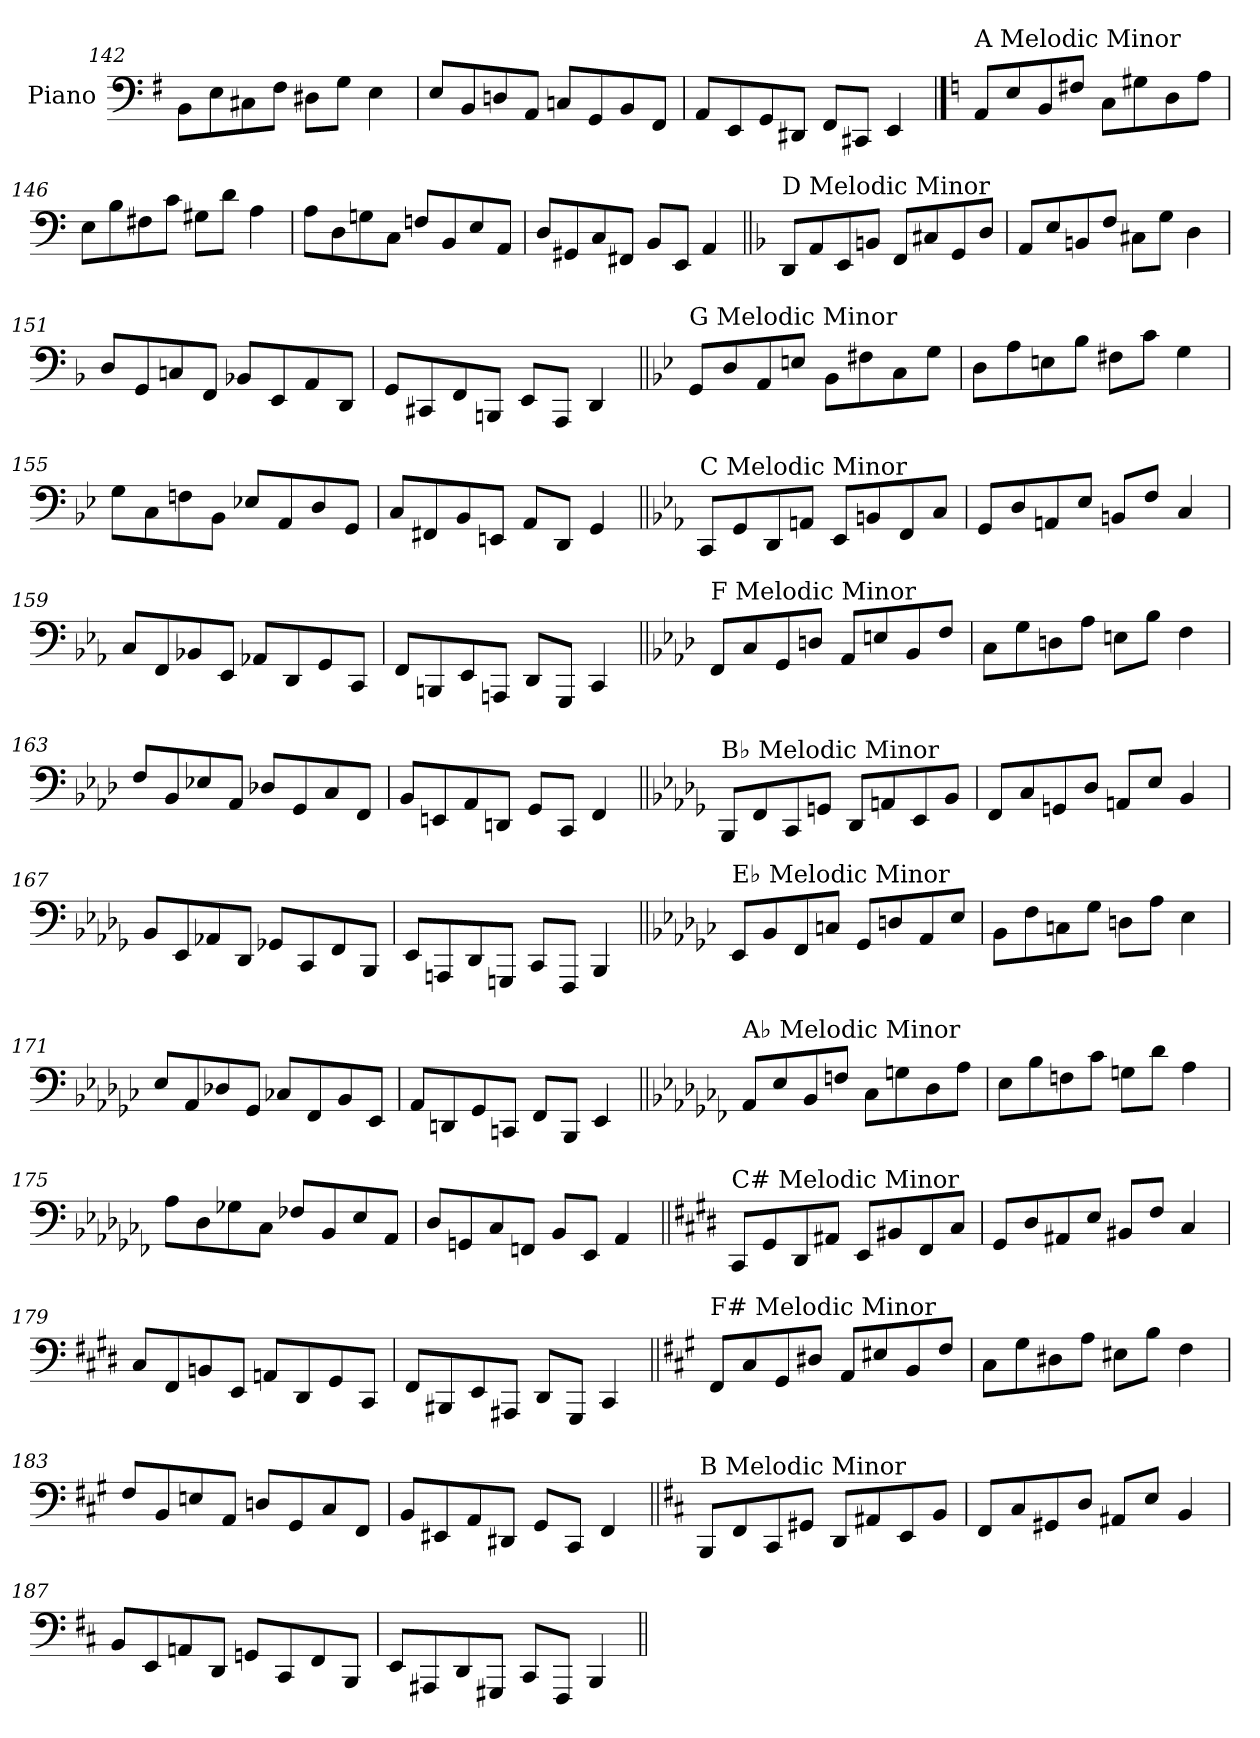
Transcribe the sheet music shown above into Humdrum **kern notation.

**kern
*part1
*staff1
*I"Piano
*I'Pno.
*clefF4
*k[f#]
=142
8BB\L
8E\
8C#X\
8F#\J
8D#X\L
8G\J
4E\
=143
8E/L
8BB/
8Dn/
8AA/J
8Cn/L
8GG/
8BB/
8FF#/J
=144
8AA/L
8EE/
8GG/
8DD#X/J
8FF#/L
8CC#X/J
4EE/
!!LO:PB:g=z
==145
*k[]
!LO:TX:a:t=A Melodic Minor
8AA/L
8E/
8BB/
8F#X/J
8C\L
8G#X\
8D\
8A\J
=146
8E\L
8B\
8F#X\
8c\J
8G#X\L
8d\J
4A\
=147
8A\L
8D\
8Gn\
8C\J
8Fn/L
8BB/
8E/
8AA/J
=148
8D/L
8GG#X/
8C/
8FF#X/J
8BB/L
8EE/J
4AA/
!!LO:LB:g=z
=149||
*k[b-]
!LO:TX:a:t=D Melodic Minor
8DD/L
8AA/
8EE/
8BBn/J
8FF/L
8C#X/
8GG/
8D/J
=150
8AA/L
8E/
8BBn/
8F/J
8C#X\L
8G\J
4D\
=151
8D/L
8GG/
8Cn/
8FF/J
8BB-X/L
8EE/
8AA/
8DD/J
=152
8GG/L
8CC#X/
8FF/
8BBBn/J
8EE/L
8AAA/J
4DD/
!!LO:LB:g=z
=153||
*k[b-e-]
!LO:TX:a:t=G Melodic Minor
8GG/L
8D/
8AA/
8En/J
8BB-\L
8F#X\
8C\
8G\J
=154
8D\L
8A\
8En\
8B-\J
8F#X\L
8c\J
4G\
=155
8G\L
8C\
8Fn\
8BB-\J
8E-X/L
8AA/
8D/
8GG/J
=156
8C/L
8FF#X/
8BB-/
8EEn/J
8AA/L
8DD/J
4GG/
!!LO:LB:g=z
=157||
*k[b-e-a-]
!LO:TX:a:t=C Melodic Minor
8CC/L
8GG/
8DD/
8AAn/J
8EE-/L
8BBn/
8FF/
8C/J
=158
8GG/L
8D/
8AAn/
8E-/J
8BBn/L
8F/J
4C/
=159
8C/L
8FF/
8BB-X/
8EE-/J
8AA-X/L
8DD/
8GG/
8CC/J
=160
8FF/L
8BBBn/
8EE-/
8AAAn/J
8DD/L
8GGG/J
4CC/
!!LO:LB:g=z
=161||
*k[b-e-a-d-]
!LO:TX:a:t=F Melodic Minor
8FF/L
8C/
8GG/
8Dn/J
8AA-/L
8En/
8BB-/
8F/J
=162
8C\L
8G\
8Dn\
8A-\J
8En\L
8B-\J
4F\
=163
8F/L
8BB-/
8E-X/
8AA-/J
8D-X/L
8GG/
8C/
8FF/J
=164
8BB-/L
8EEn/
8AA-/
8DDn/J
8GG/L
8CC/J
4FF/
!!LO:LB:g=z
=165||
*k[b-e-a-d-g-]
!LO:TX:a:t=B♭ Melodic Minor
8BBB-/L
8FF/
8CC/
8GGn/J
8DD-/L
8AAn/
8EE-/
8BB-/J
=166
8FF/L
8C/
8GGn/
8D-/J
8AAn/L
8E-/J
4BB-/
=167
8BB-/L
8EE-/
8AA-X/
8DD-/J
8GG-X/L
8CC/
8FF/
8BBB-/J
=168
8EE-/L
8AAAn/
8DD-/
8GGGn/J
8CC/L
8FFF/J
4BBB-/
!!LO:LB:g=z
=169||
*k[b-e-a-d-g-c-]
!LO:TX:a:t=E♭ Melodic Minor
8EE-/L
8BB-/
8FF/
8Cn/J
8GG-/L
8Dn/
8AA-/
8E-/J
=170
8BB-\L
8F\
8Cn\
8G-\J
8Dn\L
8A-\J
4E-\
=171
8E-/L
8AA-/
8D-X/
8GG-/J
8C-X/L
8FF/
8BB-/
8EE-/J
=172
8AA-/L
8DDn/
8GG-/
8CCn/J
8FF/L
8BBB-/J
4EE-/
!!LO:LB:g=z
=173||
*k[b-e-a-d-g-c-f-]
!LO:TX:a:t=A♭ Melodic Minor
8AA-/L
8E-/
8BB-/
8Fn/J
8C-\L
8Gn\
8D-\
8A-\J
=174
8E-\L
8B-\
8Fn\
8c-\J
8Gn\L
8d-\J
4A-\
=175
8A-\L
8D-\
8G-X\
8C-\J
8F-X/L
8BB-/
8E-/
8AA-/J
=176
8D-/L
8GGn/
8C-/
8FFn/J
8BB-/L
8EE-/J
4AA-/
!!LO:LB:g=z
=177||
*k[f#c#g#d#]
!LO:TX:a:t=C# Melodic Minor
8CC#/L
8GG#/
8DD#/
8AA#X/J
8EE/L
8BB#X/
8FF#/
8C#/J
=178
8GG#/L
8D#/
8AA#X/
8E/J
8BB#X/L
8F#/J
4C#/
=179
8C#/L
8FF#/
8BBn/
8EE/J
8AAn/L
8DD#/
8GG#/
8CC#/J
=180
8FF#/L
8BBB#X/
8EE/
8AAA#X/J
8DD#/L
8GGG#/J
4CC#/
!!LO:LB:g=z
=181||
*k[f#c#g#]
!LO:TX:a:t=F# Melodic Minor
8FF#/L
8C#/
8GG#/
8D#X/J
8AA/L
8E#X/
8BB/
8F#/J
=182
8C#\L
8G#\
8D#X\
8A\J
8E#X\L
8B\J
4F#\
=183
8F#/L
8BB/
8En/
8AA/J
8Dn/L
8GG#/
8C#/
8FF#/J
=184
8BB/L
8EE#X/
8AA/
8DD#X/J
8GG#/L
8CC#/J
4FF#/
!!LO:LB:g=z
=185||
*k[f#c#]
!LO:TX:a:t=B Melodic Minor
8BBB/L
8FF#/
8CC#/
8GG#X/J
8DD/L
8AA#X/
8EE/
8BB/J
=186
8FF#/L
8C#/
8GG#X/
8D/J
8AA#X/L
8E/J
4BB/
=187
8BB/L
8EE/
8AAn/
8DD/J
8GGn/L
8CC#/
8FF#/
8BBB/J
=188
8EE/L
8AAA#X/
8DD/
8GGG#X/J
8CC#/L
8FFF#/J
4BBB/
=||
*-
